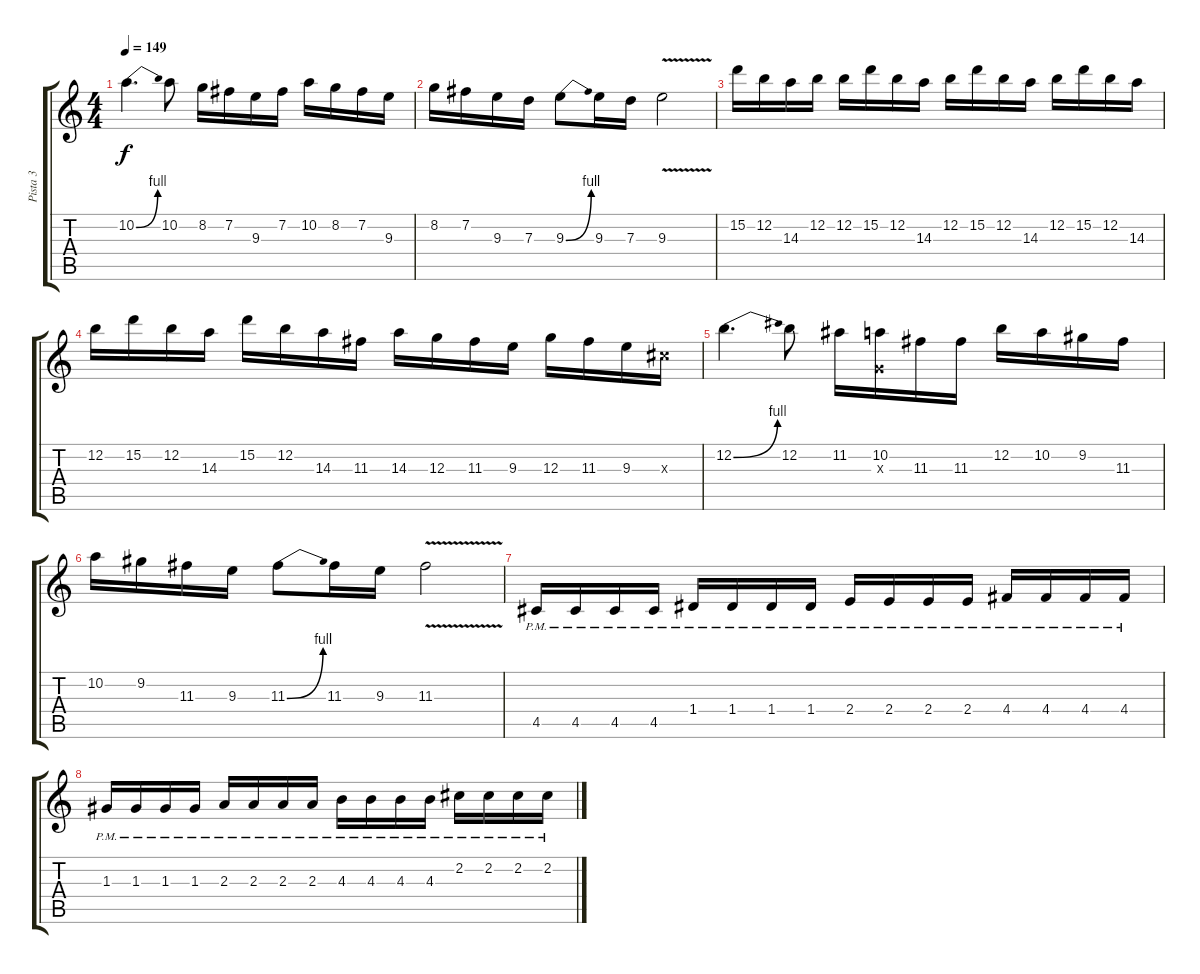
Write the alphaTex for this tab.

\track ("Pista 3" "Pista 3") {instrument distortionguitar}
\staff {score tabs}
\tuning (E4 B3 G3 D3 A2 E2) {hide}
\ts (4 4)
\tempo 149
\clef g2
\ks c
10.2{be (bend 0 0 60 4)}.4{d dy f} 10.2.8 8.2.16 7.2.16 9.3.16 7.2.16 10.2.16 8.2.16 7.2.16 9.3.16 |
8.2.16 7.2.16 9.3.16 7.3.16 9.3{be (bend 0 0 60 4)}.8 9.3.16 7.3.16 9.3{v}.2 |
15.2.16 12.2.16 14.3.16 12.2.16 12.2.16 15.2.16 12.2.16 14.3.16 12.2.16 15.2.16 12.2.16 14.3.16 12.2.16 15.2.16 12.2.16 14.3.16 |
12.2.16 15.2.16 12.2.16 14.3.16 15.2.16 12.2.16 14.3.16 11.3.16 14.3.16 12.3.16 11.3.16 9.3.16 12.3.16 11.3.16 9.3.16 6.3{x}.16 |
12.2{be (bend 0 0 60 4)}.4{d} 12.2.8 11.2.16 (10.2 0.3{x}).16 11.3.16 11.3.16 12.2.16 10.2.16 9.2.16 11.3.16 |
10.2.16 9.2.16 11.3.16 9.3.16 11.3{be (bend 0 0 60 4)}.8 11.3.16 9.3.16 11.3{v}.2 |
4.5{pm}.16 4.5{pm}.16 4.5{pm}.16 4.5{pm}.16 1.4{pm}.16 1.4{pm}.16 1.4{pm}.16 1.4{pm}.16 2.4{pm}.16 2.4{pm}.16 2.4{pm}.16 2.4{pm}.16 4.4{pm}.16 4.4{pm}.16 4.4{pm}.16 4.4{pm}.16 |
1.3{pm}.16 1.3{pm}.16 1.3{pm}.16 1.3{pm}.16 2.3{pm}.16 2.3{pm}.16 2.3{pm}.16 2.3{pm}.16 4.3{pm}.16 4.3{pm}.16 4.3{pm}.16 4.3{pm}.16 2.2{pm}.16 2.2{pm}.16 2.2{pm}.16 2.2{pm}.16
